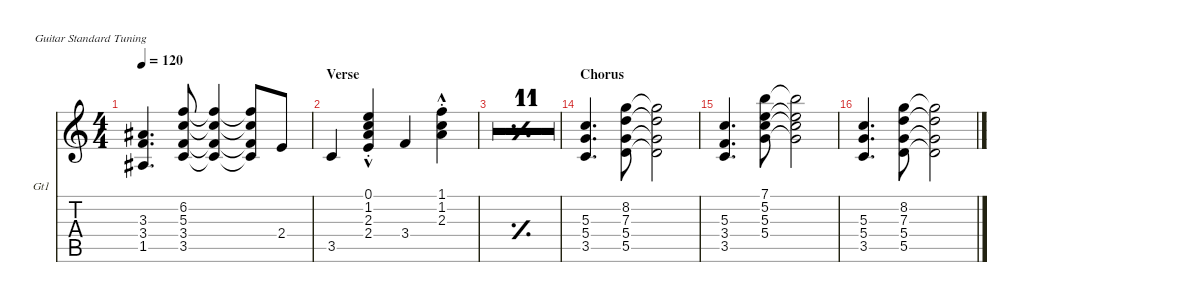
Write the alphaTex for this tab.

\defaultSystemsLayout 4
\hideDynamics
\bracketExtendMode nobrackets
\firstSystemTrackNameOrientation horizontal
\otherSystemsTrackNameOrientation horizontal
\track ("Guitar 1" "Gt1") {multiBarRest instrument electricguitarclean}
\staff {score tabs}
\tuning (E4 B3 G3 D3 A2 E2)
\ts (4 4)
\tempo 120
\clef g2
\ks c
(1.5 3.4 3.3).4{d dy mf} (3.4 3.5 5.3 6.2).8 (3.4{t} 3.5{t} 5.3{t} 6.2{t}).4 (3.4{t} 3.5{t} 5.3{t} 6.2{t}).8 2.4.8 |
\section ("" "Verse")
3.5.4 (2.4{hac st} 2.3{hac st} 1.2{hac st} 0.1{hac st}).4 3.4.4 (1.1{hac st} 1.2{hac st} 2.3{hac st}).4 |
\simile simple
|
|
|
|
|
|
|
|
|
|
|
\section ("" "Chorus")
\simile none
(3.5 5.4 5.3).4{d} (5.5 5.4 7.3 8.2).8 (5.5{t} 5.4{t} 7.3{t} 8.2{t}).2 |
(3.5 3.4 5.3).4{d} (5.4 5.3 5.2 7.1).8 (5.4{t} 5.3{t} 5.2{t} 7.1{t}).2 |
(3.5 5.4 5.3).4{d} (5.5 5.4 7.3 8.2).8 (5.5{t} 5.4{t} 7.3{t} 8.2{t}).2
